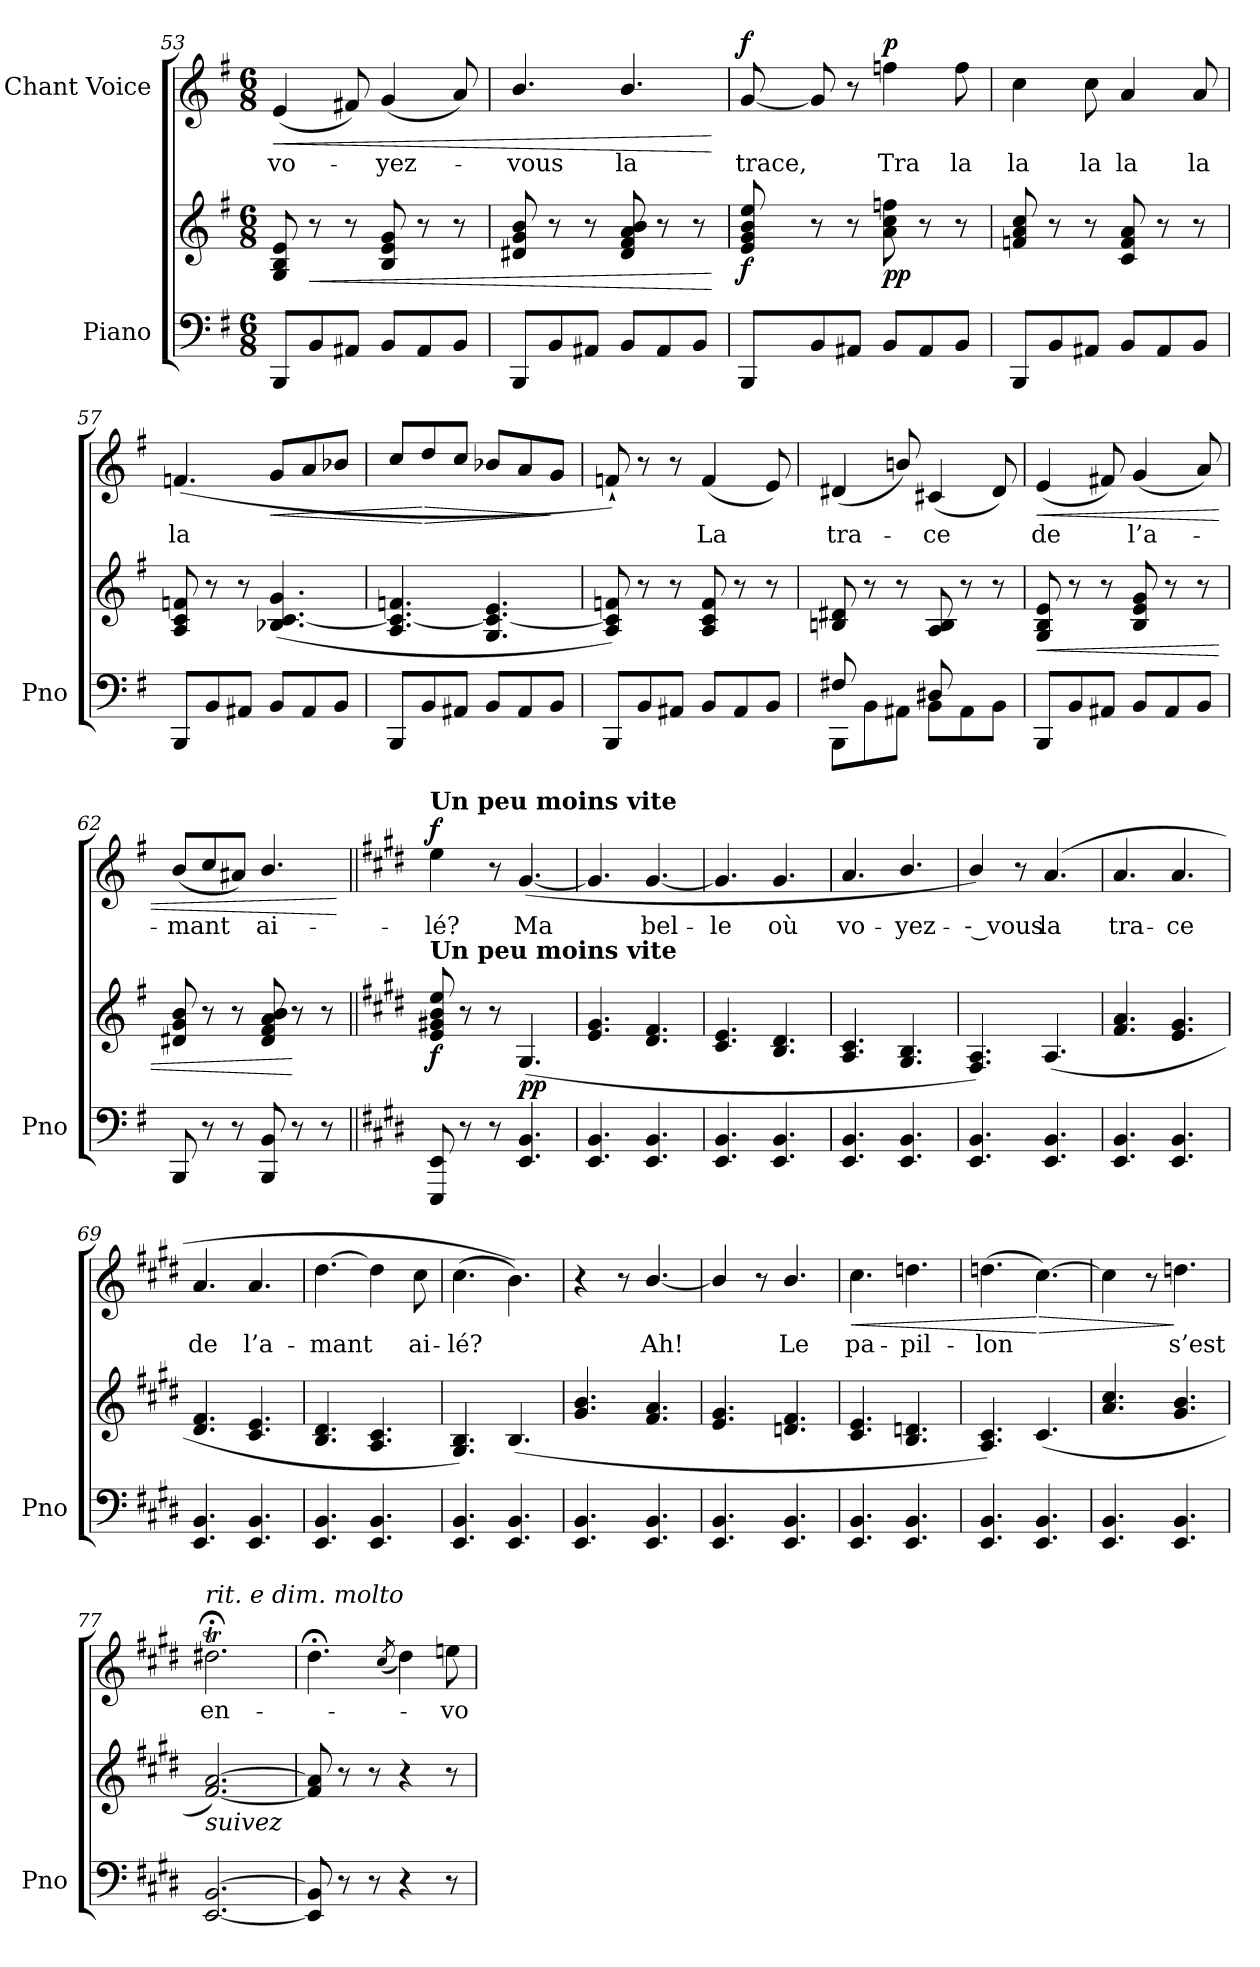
**kern	**kern	**dynam	**kern	**text	**dynam
*part2	*part2	*part2	*part1	*part1	*part1
*staff3	*staff2	*staff2/3	*staff1	*staff1	*staff1
*I"Piano	*	*	*I"Chant Voice	*	*
*I'Pno	*	*	*	*	*
*clefF4	*clefG2	*	*clefG2	*	*
*k[f#]	*k[f#]	*	*k[f#]	*	*
*M6/8	*M6/8	*	*M6/8	*	*
=53	=53	=53	=53	=53	=53
!	!	!	!	!LO:LY:b	!LO:HP:b
8BBB/L	8G/ 8B/ 8e/	.	(<4e/	vo-	<
!	!	!LO:HP:b	!	!	!
8BB/	8r	<	.	.	.
8AA#X/J	8r	.	8f#X/)	.	.
!	!	!	!	!LO:LY:b	!
8BB/L	8B/ 8e/ 8g/	.	(<4g/	-yez-	.
8AA#/	8r	.	.	.	.
8BB/J	8r	.	8a/)	.	.
=54	=54	=54	=54	=54	=54
!	!	!	!	!LO:LY:b	!
8BBB/L	8d#X/ 8g/ 8b/	.	4.b/	-vous	.
8BB/	8r	.	.	.	.
8AA#X/J	8r	.	.	.	.
!	!	!	!	!LO:LY:b	!
8BB/L	8d#/ 8f#/ 8a/ 8b/	.	4.b/	la	.
8AA#/	8r	.	.	.	.
8BB/J	8r	.	.	.	.
.	.	[	.	.	[
=55	=55	=55	=55	=55	=55
!	!	!LO:DY:b	!	!LO:LY:b	!LO:DY:a
8BBB/L	8e/ 8g/ 8b/ 8ee/	f	[8g/	trace,	f
8BB/	8r	.	8g/]	.	.
8AA#X/J	8r	.	8r	.	.
!	!	!LO:DY:b	!	!LO:LY:b	!LO:DY:a
8BB/L	8a\ 8cc\ 8ffn\	pp	4ffn\	Tra	p
8AA#/	8r	.	.	.	.
!	!	!	!	!LO:LY:b	!
8BB/J	8r	.	8ff\	la	.
!!LO:LB:g=z
=56	=56	=56	=56	=56	=56
!	!	!	!	!LO:LY:b	!
8BBB/L	8fn/ 8a/ 8cc/	.	4cc\	la	.
8BB/	8r	.	.	.	.
!	!	!	!	!LO:LY:b	!
8AA#X/J	8r	.	8cc\	la	.
!	!	!	!	!LO:LY:b	!
8BB/L	8c/ 8f/ 8a/	.	4a/	la	.
8AA#/	8r	.	.	.	.
!	!	!	!	!LO:LY:b	!
8BB/J	8r	.	8a/	la	.
=57	=57	=57	=57	=57	=57
!	!	!	!	!LO:LY:b	!
8BBB/L	8A/ 8c/ 8fn/	.	(>4.fn/	la	.
8BB/	8r	.	.	.	.
8AA#X/J	8r	.	.	.	.
!	!	!	!	!	!LO:HP:b
8BB/L	(>4.B-X/ [4.c/ 4.g/	.	8g/L	.	<
8AA#/	.	.	8a/	.	.
8BB/J	.	.	8b-X/J	.	.
=58	=58	=58	=58	=58	=58
8BBB/L	4.A/ 4.c/_ 4.fn/	.	8cc/L	.	.
!	!	!	!	!	!LO:HP:n=1:b
8BB/	.	.	8dd/	.	[ >
8AA#X/J	.	.	8cc/J	.	.
8BB/L	4.G/ 4.c/_ 4.e/	.	8b-X/L	.	.
8AA#/	.	.	8a/	.	.
8BB/J	.	.	8g/J	.	]
=59	=59	=59	=59	=59	=59
8BBB/L	8A/ 8c/] 8fn/)	.	8fn`/)	.	.
8BB/	8r	.	8r	.	.
8AA#X/J	8r	.	8r	.	.
!	!	!	!	!LO:LY:b	!
8BB/L	8A/ 8c/ 8f/	.	(<4f/	La	.
8AA#/	8r	.	.	.	.
8BB/J	8r	.	8e/)	.	.
=60	=60	=60	=60	=60	=60
*^	*	*	*	*	*
!	!	!	!	!	!LO:LY:b	!
8F#X/	8BBB\L	8Bn/ 8d#X/	.	(<4d#X/	tra-	.
8ryy	8BB\	8r	.	.	.	.
8ryy	8AA#X\J	8r	.	8bn/)	.	.
!	!	!	!	!	!LO:LY:b	!
8D#X/	8BB\L	8A/ 8B/	.	(<4c#X/	-ce	.
8ryy	8AA#\	8r	.	.	.	.
8ryy	8BB\J	8r	.	8d#/)	.	.
!!LO:LB:g=z
=61	=61	=61	=61	=61	=61	=61
!	!	!	!LO:HP:b	!	!LO:LY:b	!LO:HP:b
*v	*v	*	*	*	*	*
8BBB/L	8G/ 8B/ 8e/	<	(<4e/	-de	<
8BB/	8r	.	.	.	.
8AA#X/J	8r	.	8f#X/)	.	.
!	!	!	!	!LO:LY:b	!
8BB/L	8B/ 8e/ 8g/	.	(<4g/	l’a-	.
8AA#/	8r	.	.	.	.
8BB/J	8r	.	8a/)	.	.
=62	=62	=62	=62	=62	=62
!	!	!	!	!LO:LY:b	!
8BBB/	8d#X/ 8g/ 8b/	.	(<8b/L	-mant	.
8r	8r	.	8cc/	.	.
8r	8r	.	8a#X/J)	.	.
!	!	!	!	!LO:LY:b	!
8BBB/ 8BB/	8d#/ 8f#/ 8a/ 8b/	.	4.b/	ai-	.
8r	8r	[	.	.	.
8r	8r	.	.	.	.
.	.	.	.	.	[
=63||	=63||	=63||	=63||	=63||	=63||
*k[f#c#g#d#]	*k[f#c#g#d#]	*	*k[f#c#g#d#]	*	*
*	*	*	*MM198	*	*
!	!	!	!LO:TX:a:B:t=Un peu moins vite	!	!
!	!LO:TX:a:B:t=Un peu moins vite	!	!	!	!
!	!	!LO:DY:b	!	!LO:LY:b	!LO:DY:a
8EEE/ 8EE/	8e/ 8g#X/ 8b/ 8ee/	f	4ee\	-lé?	f
8r	8r	.	.	.	.
8r	8r	.	8r	.	.
!	!	!LO:DY:b	!	!LO:LY:b	!LO:DY:a
!	!	!	!	!	!LO:DY:n=1:a
4.EE/ 4.BB/	(<4.G#/	pp	(>[4.g#/	Ma	p other-dynamics
=64	=64	=64	=64	=64	=64
4.EE/ 4.BB/	4.e/ 4.g#/	.	4.g#/]	.	.
!	!	!	!	!LO:LY:b	!
4.EE/ 4.BB/	4.d#/ 4.f#/	.	[4.g#/	bel-	.
=65	=65	=65	=65	=65	=65
!	!	!	!	!LO:LY:b	!
4.EE/ 4.BB/	4.c#/ 4.e/	.	4.g#/]	-le	.
!	!	!	!	!LO:LY:b	!
4.EE/ 4.BB/	4.B/ 4.d#/	.	4.g#/	où	.
=66	=66	=66	=66	=66	=66
!	!	!	!	!LO:LY:b	!
4.EE/ 4.BB/	4.A/ 4.c#/	.	4.a/	vo-	.
!	!	!	!	!LO:LY:b	!
4.EE/ 4.BB/	4.G#/ 4.B/	.	4.b/	-yez-	.
!!LO:PB:g=z
=67	=67	=67	=67	=67	=67
!	!	!	!	!LO:LY:b	!
4.EE/ 4.BB/	4.F#/ 4.A/)	.	4b/)	-- vous	.
.	.	.	8r	.	.
!	!	!	!	!LO:LY:b	!
4.EE/ 4.BB/	(<4.A/	.	(>4.a/	la	.
=68	=68	=68	=68	=68	=68
!	!	!	!	!LO:LY:b	!
4.EE/ 4.BB/	4.f#/ 4.a/	.	4.a/	tra-	.
!	!	!	!	!LO:LY:b	!
4.EE/ 4.BB/	4.e/ 4.g#/	.	4.a/	-ce	.
=69	=69	=69	=69	=69	=69
!	!	!	!	!LO:LY:b	!
4.EE/ 4.BB/	4.d#/ 4.f#/	.	4.a/	de	.
!	!	!	!	!LO:LY:b	!
4.EE/ 4.BB/	4.c#/ 4.e/	.	4.a/	l’a-	.
=70	=70	=70	=70	=70	=70
!	!	!	!	!LO:LY:b	!
4.EE/ 4.BB/	4.B/ 4.d#/	.	[4.dd#\	-mant	.
4.EE/ 4.BB/	4.A/ 4.c#/	.	4dd#\]	.	.
!	!	!	!	!LO:LY:b	!
.	.	.	8cc#\	ai-	.
=71	=71	=71	=71	=71	=71
!	!	!	!	!LO:LY:b	!
4.EE/ 4.BB/	4.G#/ 4.B/)	.	(>4.cc#\	-lé?	.
4.EE/ 4.BB/	(<4.B/	.	4.b\))	.	.
=72	=72	=72	=72	=72	=72
4.EE/ 4.BB/	4.g#/ 4.b/	.	4r	.	.
.	.	.	8r	.	.
!	!	!	!	!LO:LY:b	!
4.EE/ 4.BB/	4.f#/ 4.a/	.	[4.b/	Ah!	.
=73	=73	=73	=73	=73	=73
4.EE/ 4.BB/	4.e/ 4.g#/	.	4b/]	.	.
.	.	.	8r	.	.
!	!	!	!	!LO:LY:b	!
4.EE/ 4.BB/	4.dn/ 4.f#/	.	4.b/	Le	.
!!LO:LB:g=z
=74	=74	=74	=74	=74	=74
!	!	!	!	!LO:LY:b	!LO:HP:b
4.EE/ 4.BB/	4.c#/ 4.e/	.	4.cc#\	pa-	<
!	!	!	!	!LO:LY:b	!
4.EE/ 4.BB/	4.B/ 4.dn/	.	4.ddn\	-pil-	.
=75	=75	=75	=75	=75	=75
!	!	!	!	!LO:LY:b	!
4.EE/ 4.BB/	4.A/ 4.c#/)	.	(>4.ddn\	-lon	.
!	!	!	!	!	!LO:HP:n=1:b
4.EE/ 4.BB/	(<4.c#/	.	[4.cc#\)	.	[ >
=76	=76	=76	=76	=76	=76
4.EE/ 4.BB/	4.a/ 4.cc#/	.	4cc#\]	.	.
.	.	.	8r	.	.
!	!	!	!	!LO:LY:b	!
4.EE/ 4.BB/	4.g#/ 4.b/	.	4.ddn\	s’est	]
=77	=77	=77	=77	=77	=77
!	!	!	!LO:TX:a:i:t=rit. e dim. molto	!	!
!	!LO:TX:b:i:t=suivez	!	!	!	!
!	!	!	!	!LO:LY:b	!
[2.EE/ [2.BB/	[2.f#/ [2.a/)	.	2.dd#X;<t\	en-	.
=78	=78	=78	=78	=78	=78
8EE/] 8BB/]	8f#/] 8a/]	.	4.dd#TTT;<\	.	.
8r	8r	.	.	.	.
8r	8r	.	.	.	.
*	*	*	*MM60	*	*
.	.	.	(<8qcc#/	.	.
4r	4r	.	4dd#\)	.	.
!	!	!	!	!LO:LY:b	!
8r	8r	.	8ee\	-vo-	.
=	=	=	=	=	=
*-	*-	*-	*-	*-	*-
